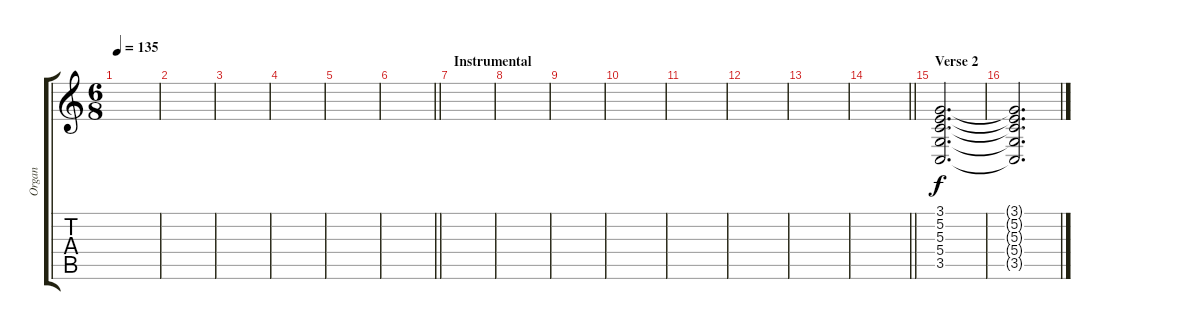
\track ("Organ" "Organ") {instrument churchorgan}
\staff {score tabs}
\tuning (E4 B3 G3 D3 A2 E2) {hide}
\ts (6 8)
\tempo 135
\clef g2
\ks c
|
|
|
|
|
\barLineRight lightlight
|
\section ("" "Instrumental")
|
|
|
|
|
|
|
\barLineRight lightlight
|
\section ("" "Verse 2")
(3.1 5.2 5.3 5.4 3.5).2{d volume 9} |
(3.1{t} 5.2{t} 5.3{t} 5.4{t} 3.5{t}).2{d}
